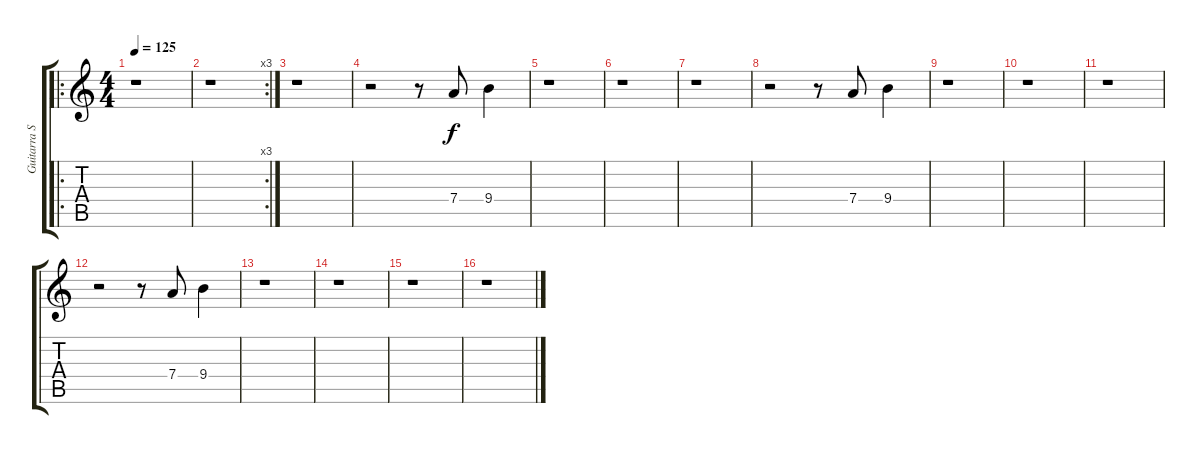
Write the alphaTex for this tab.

\track ("Guitarra Solo" "Guitarra S") {instrument overdrivenguitar}
\staff {score tabs}
\tuning (E4 B3 G3 D3 A2 E2) {hide}
\ro
\ts (4 4)
\tempo 125
\clef g2
\ks c
r.1{dy f} |
\rc 3
r.1 |
r.1 |
r.2 r.8 7.4.8 9.4.4 |
r.1 |
r.1 |
r.1 |
r.2 r.8 7.4.8 9.4.4 |
r.1 |
r.1 |
r.1 |
r.2 r.8 7.4.8 9.4.4 |
r.1 |
r.1 |
r.1 |
r.1
